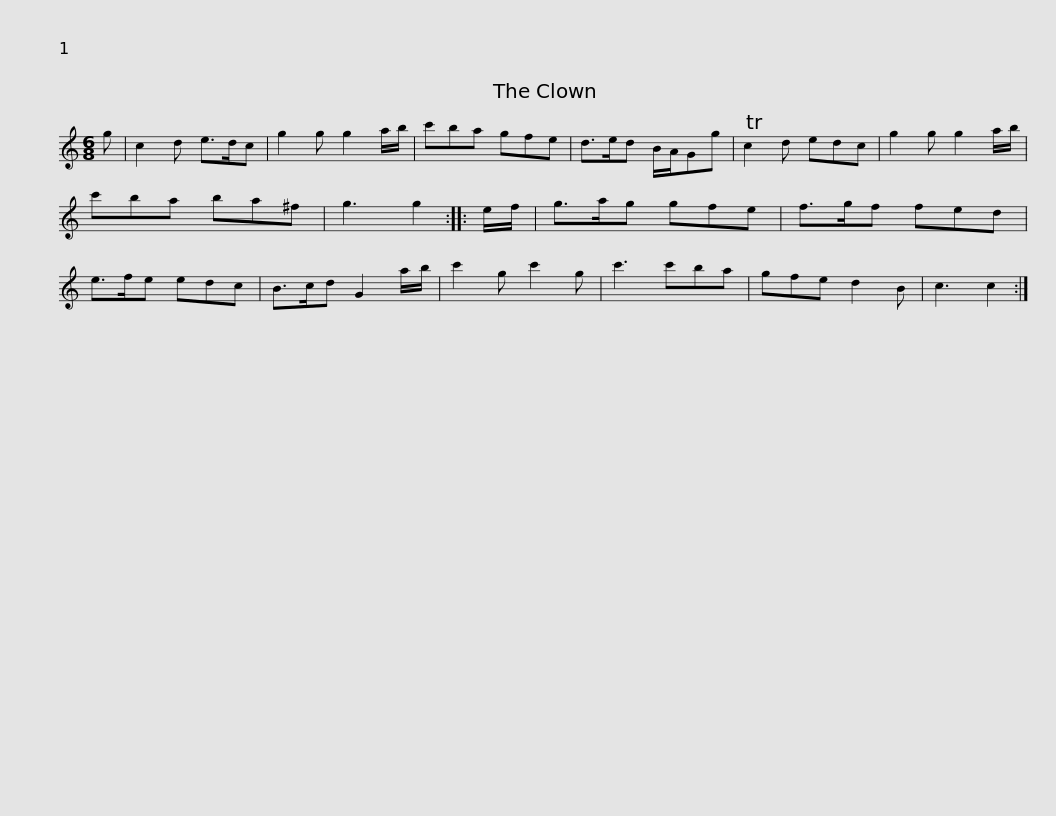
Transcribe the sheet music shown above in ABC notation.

X:1
L:1/8
M:6/8
I:linebreak $
K:C
V:1 treble
V:1
 g | c2 d e>dc | g2 g g2 a/b/ | c'ba gfe | d>ed B/A/Gg | %5
 Tc2 d edc | g2 g g2 a/b/ | c'ba ba^f |$ g3 g2 :: e/f/ | %10
 g>ag gfe | f>gf fed | e>fe edc | B>cd G2 a/b/ | c'2 g c'2 g | %15
 c'3 c'ba |$ gfe d2 B | c3 c2 :| %18
